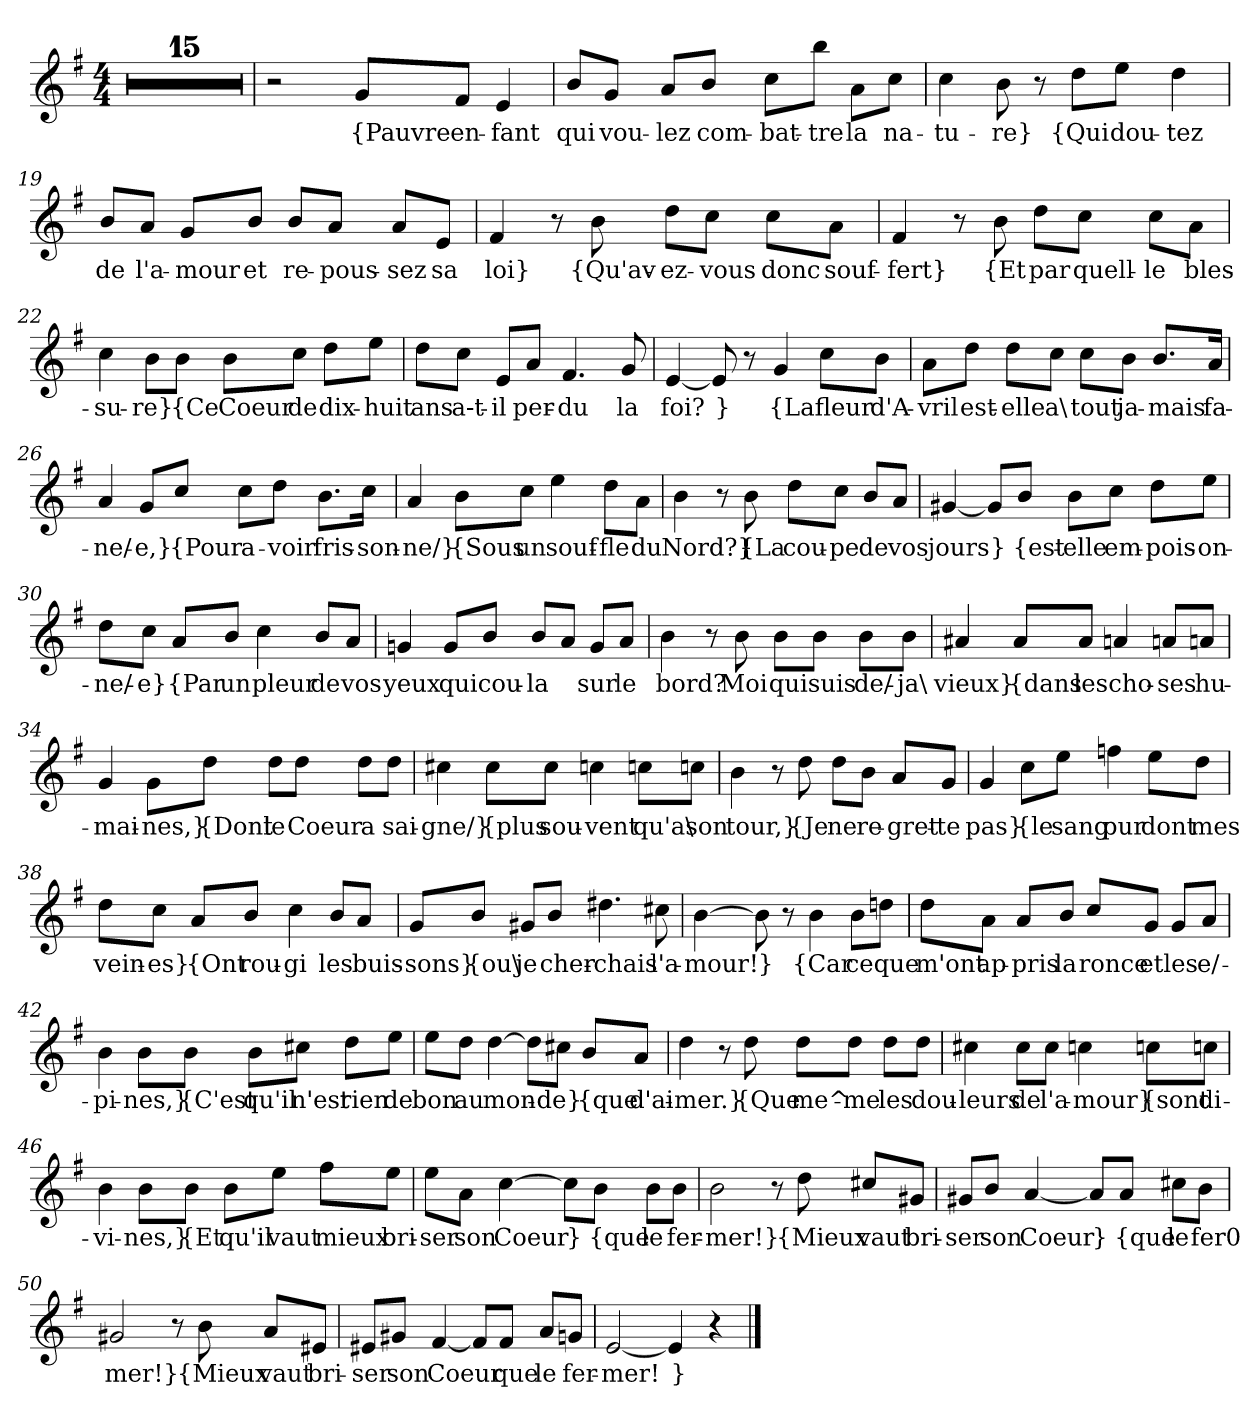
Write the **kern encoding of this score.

**kern	**text
*part1	*part1
*staff1	*staff1
*clefG2	*
*k[f#]	*
*M4/4	*
=1	=1
1r	.
=2	=2
1r	.
=3	=3
1r	.
=4	=4
1r	.
=5	=5
1r	.
=6	=6
1r	.
=7	=7
1r	.
=8	=8
1r	.
=9	=9
1r	.
=10	=10
1r	.
=11	=11
1r	.
=12	=12
1r	.
=13	=13
1r	.
=14	=14
1r	.
=15	=15
1r	.
=16	=16
2r	.
8g/L	{Pauvre
8f#/J	en-
4e	-fant
=17	=17
8b/L	qui
8g/J	vou-
8a/L	-lez
8b/J	com-
8cc\L	-bat-
8bb\J	-tre
8a\L	la
8cc\J	na-
=18	=18
4cc	-tu-
8b	-re}
8r	.
8dd\L	{Qui
8ee\J	dou-
4dd	-tez
=19	=19
8b/L	de
8a/J	l'a-
8g/L	-mour
8b/J	et
8b/L	re-
8a/J	-pous-
8a/L	-sez
8e/J	sa
=20	=20
4f#	loi}
8r	.
8b	{Qu'av-
8dd\L	-ez-
8cc\J	-vous
8cc\L	donc
8a\J	souf-
=21	=21
4f#	-fert}
8r	.
8b	{Et
8dd\L	par
8cc\J	quell-
8cc\L	-le
8a\J	bles-
=22	=22
4cc	-su-
8b\L	-re}
8b\J	{Ce
8b\L	Coeur
8cc\J	de
8dd\L	dix-
8ee\J	-huit
=23	=23
8dd\L	ans
8cc\J	a-t-
8e/L	-il
8a/J	per-
4.f#	-du
8g	la
=24	=24
[4e	foi?
8e]	}
8r	.
4g	{La
8cc\L	fleur
8b\J	d'A-
=25	=25
8a\L	-vril
8dd\J	est-
8dd\L	-elle
8cc\J	a\
8cc\L	tout
8b\J	ja-
8.b/L	-mais
16a/Jk	fa-
=26	=26
4a	-ne/-
8g/L	-e,}
8cc/J	{Pour
8cc\L	a-
8dd\J	-voir
8.b\L	fris-
16cc\Jk	-son-
=27	=27
4a	-ne/}
8b\L	{Sous
8cc\J	un
4ee	souf-
8dd\L	-fle
8a\J	du
=28	=28
4b	Nord?}
8r	.
8b	{La
8dd\L	cou-
8cc\J	-pe
8b/L	de
8a/J	vos
=29	=29
[4g#X	jours
8g#/L]	}
8b/J	{est-
8b\L	-elle
8cc\J	em-
8dd\L	-pois-
8ee\J	-on-
=30	=30
8dd\L	-ne/-
8cc\J	-e}
8a/L	{Par
8b/J	un
4cc	pleur
8b/L	de
8a/J	vos
=31	=31
4gn	yeux
8g/L	qui
8b/J	cou-
8b/L	-la
8a/J	.
8g/L	sur
8a/J	le
=32	=32
4b	bord?
8r	.
8b	Moi
8b\L	qui
8b\J	suis
8b\L	de/-
8b\J	ja\
=33	=33
4a#X	vieux}
8a#/L	{dans
8a#/J	les
4an	cho-
8an/L	-ses
8an/J	hu-
=34	=34
4g	-mai-
8g\L	-nes,}
8dd\J	{Dont
8dd\L	le
8dd\J	Coeur
8dd\L	a
8dd\J	sai-
=35	=35
4cc#X	-gne/}
8cc#\L	{plus
8cc#\J	sou-
4ccn	-vent
8ccn\L	qu'a\
8ccn\J	son
=36	=36
4b	tour,}
8r	.
8dd	{Je
8dd\L	ne
8b\J	re-
8a/L	-gret-
8g/J	-te
=37	=37
4g	pas}
8cc\L	{le
8ee\J	sang
4ffn	pur
8ee\L	dont
8dd\J	mes
=38	=38
8dd\L	vein-
8cc\J	-es}
8a/L	{Ont
8b/J	rou-
4cc	-gi
8b/L	les
8a/J	buis-
=39	=39
8g/L	-sons}
8b/J	{ou\
8g#X/L	je
8b/J	cher-
4.dd#X	-chais
8cc#X	l'a-
=40	=40
[4b	-mour!
8b]	}
8r	.
4b	{Car
8b\L	ce
8ddn\J	que
=41	=41
8dd\L	m'ont
8a\J	ap-
8a/L	-pris
8b/J	la
8cc/L	ronce
8g/J	et
8g/L	les
8a/J	e/-
=42	=42
4b	-pi-
8b\L	-nes,}
8b\J	{C'est
8b\L	qu'il
8cc#X\J	n'est
8dd\L	rien
8ee\J	de
=43	=43
8ee\L	bon
8dd\J	au
[4dd	mon-
8dd\L]	.
8cc#X\J	-de}
8b/L	{que
8a/J	d'ai-
=44	=44
4dd	-mer.}
8r	.
8dd	{Que
8dd\L	me^-
8dd\J	-me
8dd\L	les
8dd\J	dou-
=45	=45
4cc#X	-leurs
8cc#\L	de
8cc#\J	l'a-
4ccn	-mour}
8ccn\L	{sont
8ccn\J	di-
=46	=46
4b	-vi-
8b\L	-nes,}
8b\J	{Et
8b\L	qu'il
8ee\J	vaut
8ff#\L	mieux
8ee\J	bri-
=47	=47
8ee\L	-ser
8a\J	son
[4cc	Coeur
8cc\L]	}
8b\J	{que
8b\L	le
8b\J	fer-
=48	=48
2b	-mer!}
8r	.
8dd	{Mieux
8cc#X/L	vaut
8g#X/J	bri-
=49	=49
8g#X/L	-ser
8b/J	son
[4a	Coeur
8a/L]	}
8a/J	{que
8cc#X\L	le
8b\J	fer0
=50	=50
2g#X	-mer!}
8r	.
8b	{Mieux
8a/L	vaut
8e#X/J	bri-
=51	=51
8e#X/L	-ser
8g#X/J	son
[4f#	Coeur
8f#/L]	.
8f#/J	que
8a/L	le
8gn/J	fer-
=52	=52
[2e	-mer!
4e]	}
4r	.
==	==
*-	*-
